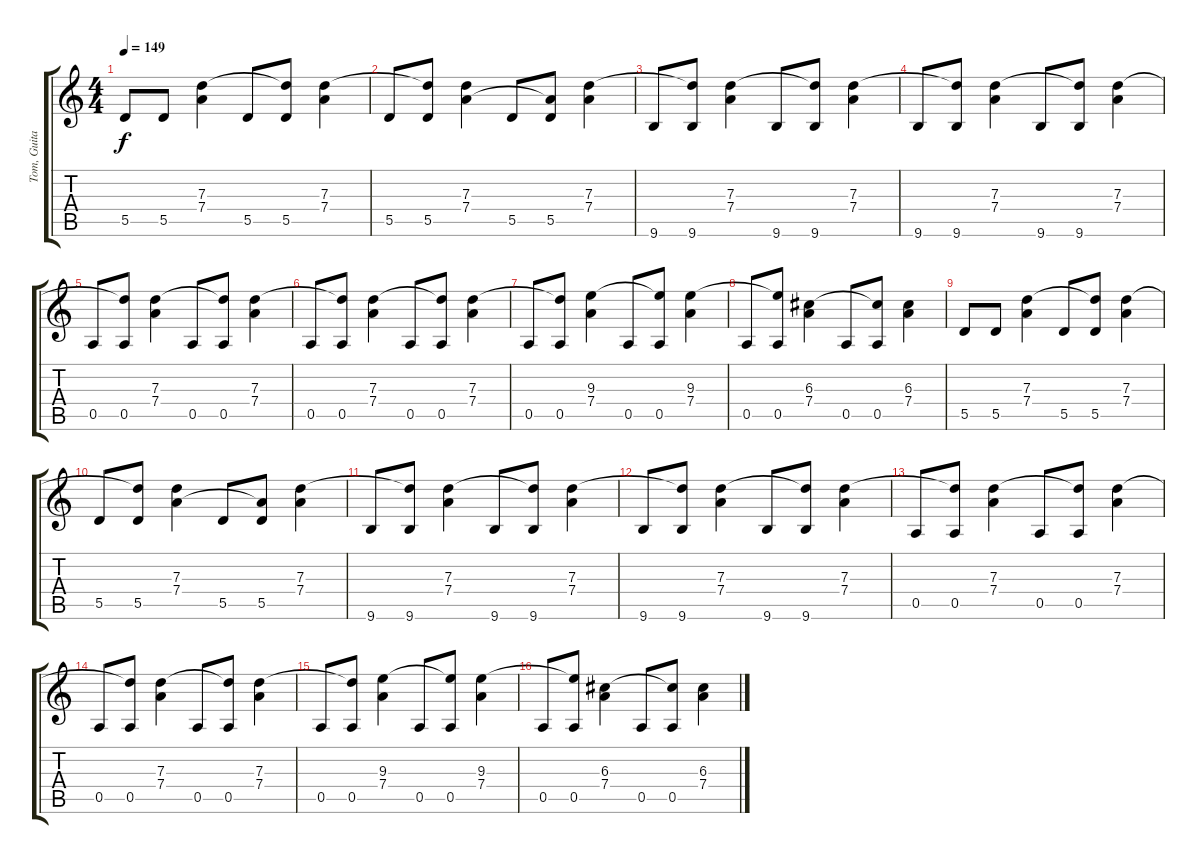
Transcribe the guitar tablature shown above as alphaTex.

\track ("Tom, Guitar 1 - {Tabbed by Peter B.}" "Tom, Guita") {instrument electricguitarclean}
\staff {score tabs}
\tuning (E4 B3 G3 D3 A2 D2) {hide}
\ts (4 4)
\tempo 149
\clef g2
\ks c
5.5.8{dy f} 5.5.8 (7.3 7.4).4 5.5.8 (7.3{t} 5.5).8 (7.3 7.4).4 |
5.5.8 (7.3{t} 5.5).8 (7.3 7.4).4 5.5.8 (7.4{t} 5.5).8 (7.3 7.4).4 |
9.6.8 (7.3{t} 9.6).8 (7.3 7.4).4 9.6.8 (7.3{t} 9.6).8 (7.3 7.4).4 |
9.6.8 (7.3{t} 9.6).8 (7.3 7.4).4 9.6.8 (7.3{t} 9.6).8 (7.3 7.4).4 |
0.5.8 (7.3{t} 0.5).8 (7.3 7.4).4 0.5.8 (7.3{t} 0.5).8 (7.3 7.4).4 |
0.5.8 (7.3{t} 0.5).8 (7.3 7.4).4 0.5.8 (7.3{t} 0.5).8 (7.3 7.4).4 |
0.5.8 (7.3{t} 0.5).8 (9.3 7.4).4 0.5.8 (9.3{t} 0.5).8 (9.3 7.4).4 |
0.5.8 (9.3{t} 0.5).8 (6.3 7.4).4 0.5.8 (6.3{t} 0.5).8 (6.3 7.4).4 |
5.5.8 5.5.8 (7.3 7.4).4 5.5.8 (7.3{t} 5.5).8 (7.3 7.4).4 |
5.5.8 (7.3{t} 5.5).8 (7.3 7.4).4 5.5.8 (7.4{t} 5.5).8 (7.3 7.4).4 |
9.6.8 (7.3{t} 9.6).8 (7.3 7.4).4 9.6.8 (7.3{t} 9.6).8 (7.3 7.4).4 |
9.6.8 (7.3{t} 9.6).8 (7.3 7.4).4 9.6.8 (7.3{t} 9.6).8 (7.3 7.4).4 |
0.5.8 (7.3{t} 0.5).8 (7.3 7.4).4 0.5.8 (7.3{t} 0.5).8 (7.3 7.4).4 |
0.5.8 (7.3{t} 0.5).8 (7.3 7.4).4 0.5.8 (7.3{t} 0.5).8 (7.3 7.4).4 |
0.5.8 (7.3{t} 0.5).8 (9.3 7.4).4 0.5.8 (9.3{t} 0.5).8 (9.3 7.4).4 |
0.5.8 (9.3{t} 0.5).8 (6.3 7.4).4 0.5.8 (6.3{t} 0.5).8 (6.3 7.4).4
